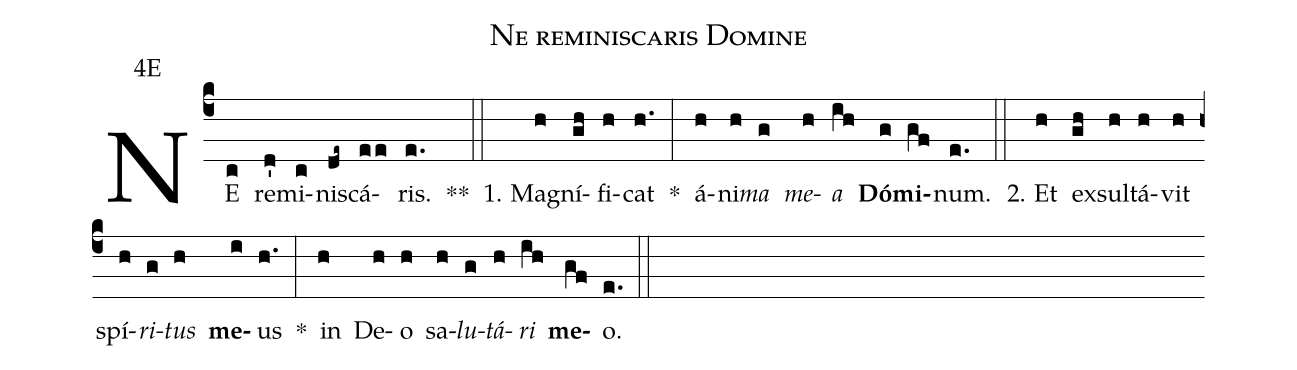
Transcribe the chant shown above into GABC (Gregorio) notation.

name:Ne reminiscaris Domine;
office-part:Antiphona;
mode:4;
annotation:4E;
%%
(c4) NE(c) re(d')mi(c)ni(de~)scá(ee)ris.(e.) **(::)
1. Ma(h)gní(gh)fi(h)cat(h.) *(:) á(h)ni(h)<i>ma</i>(g) <i>me</i>(h)<i>a</i>(ih) <b>Dó</b>(g)<b>mi</b>(gf)num.(e.) (::)
2. Et(h) ex(gh)sul(h)tá(h)vit(h) spí(h)<i>ri</i>(g)<i>tus</i>(h) <b>me</b>(i)us(h.) *(:) in(h) De(h)o(h) sa(h)<i>lu</i>(g)<i>tá</i>(h)<i>ri</i>(ih) <b>me</b>(gf)o.(e.) (::)
